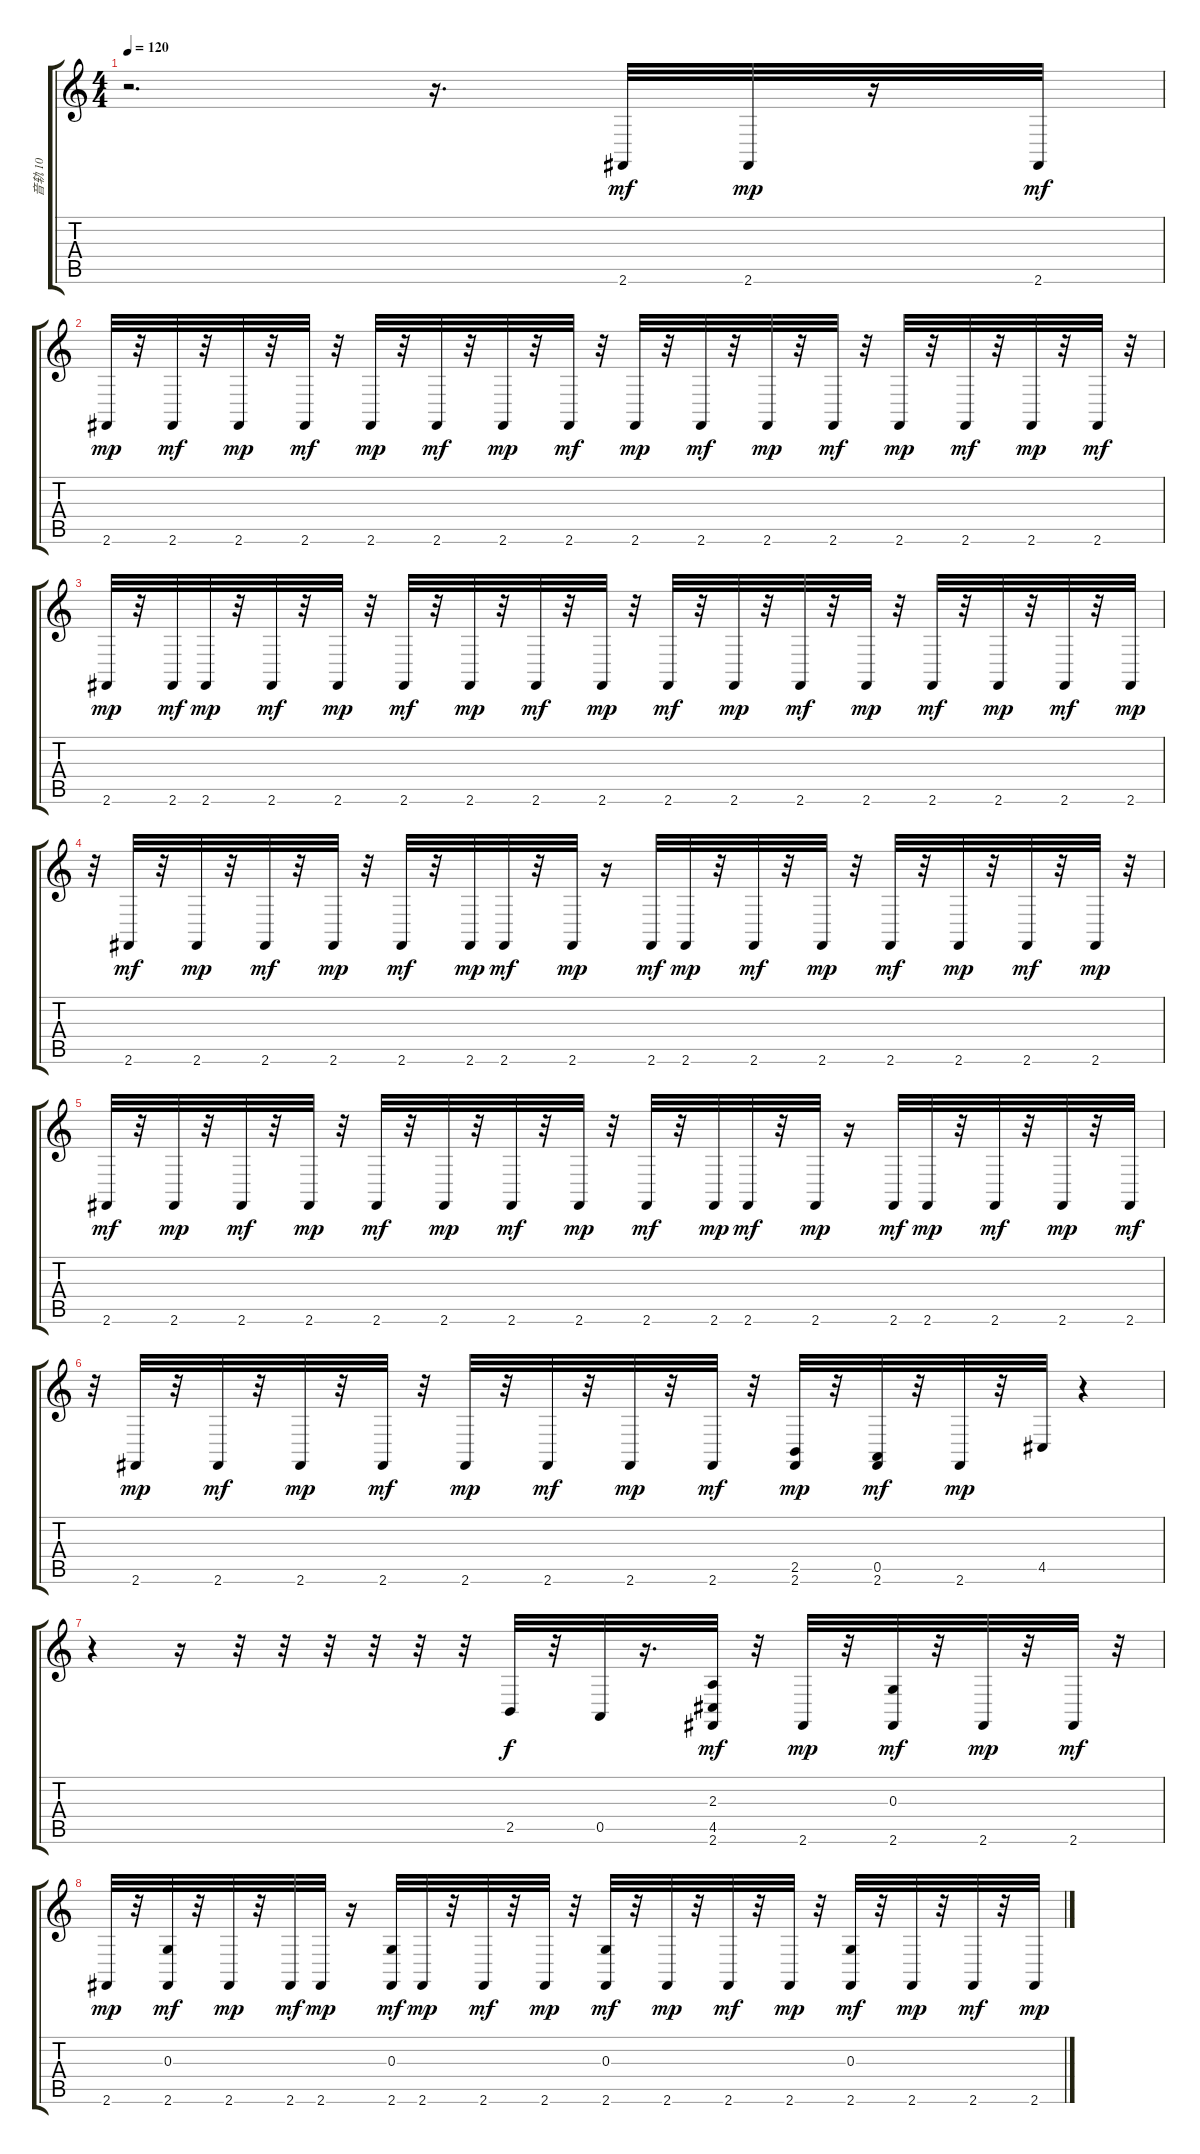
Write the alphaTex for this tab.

\track ("音轨 10" "音轨 10") {instrument acousticgrandpiano}
\staff {score tabs}
\tuning (E4 B3 G3 D3 A2 E2) {hide}
\ts (4 4)
\tempo 120
\clef g2
\ks c
r.2{d dy mp} r.16{d} 2.6.32{dy mf} 2.6.32{dy mp} r.16 2.6.32{dy mf} |
2.6.32{dy mp} r.32 2.6.32{dy mf} r.32 2.6.32{dy mp} r.32 2.6.32{dy mf} r.32 2.6.32{dy mp} r.32 2.6.32{dy mf} r.32 2.6.32{dy mp} r.32 2.6.32{dy mf} r.32 2.6.32{dy mp} r.32 2.6.32{dy mf} r.32 2.6.32{dy mp} r.32 2.6.32{dy mf} r.32 2.6.32{dy mp} r.32 2.6.32{dy mf} r.32 2.6.32{dy mp} r.32 2.6.32{dy mf} r.32 |
2.6.32{dy mp} r.32 2.6.32{dy mf} 2.6.32{dy mp} r.32 2.6.32{dy mf} r.32 2.6.32{dy mp} r.32 2.6.32{dy mf} r.32 2.6.32{dy mp} r.32 2.6.32{dy mf} r.32 2.6.32{dy mp} r.32 2.6.32{dy mf} r.32 2.6.32{dy mp} r.32 2.6.32{dy mf} r.32 2.6.32{dy mp} r.32 2.6.32{dy mf} r.32 2.6.32{dy mp} r.32 2.6.32{dy mf} r.32 2.6.32{dy mp} |
r.32 2.6.32{dy mf} r.32 2.6.32{dy mp} r.32 2.6.32{dy mf} r.32 2.6.32{dy mp} r.32 2.6.32{dy mf} r.32 2.6.32{dy mp} 2.6.32{dy mf} r.32 2.6.32{dy mp} r.16 2.6.32{dy mf} 2.6.32{dy mp} r.32 2.6.32{dy mf} r.32 2.6.32{dy mp} r.32 2.6.32{dy mf} r.32 2.6.32{dy mp} r.32 2.6.32{dy mf} r.32 2.6.32{dy mp} r.32 |
2.6.32{dy mf} r.32 2.6.32{dy mp} r.32 2.6.32{dy mf} r.32 2.6.32{dy mp} r.32 2.6.32{dy mf} r.32 2.6.32{dy mp} r.32 2.6.32{dy mf} r.32 2.6.32{dy mp} r.32 2.6.32{dy mf} r.32 2.6.32{dy mp} 2.6.32{dy mf} r.32 2.6.32{dy mp} r.16 2.6.32{dy mf} 2.6.32{dy mp} r.32 2.6.32{dy mf} r.32 2.6.32{dy mp} r.32 2.6.32{dy mf} |
r.32 2.6.32{dy mp} r.32 2.6.32{dy mf} r.32 2.6.32{dy mp} r.32 2.6.32{dy mf} r.32 2.6.32{dy mp} r.32 2.6.32{dy mf} r.32 2.6.32{dy mp} r.32 2.6.32{dy mf} r.32 (2.5 2.6).32{dy mp} r.32 (0.5 2.6).32{dy mf} r.32 2.6.32{dy mp} r.32 4.5.32 r.4 |
r.4 r.16 r.32 r.32 r.32 r.32 r.32 r.32 2.5.32{dy f} r.32 0.5.32 r.16{d} (2.3 4.5 2.6).32{dy mf} r.32 2.6.32{dy mp} r.32 (0.3 2.6).32{dy mf} r.32 2.6.32{dy mp} r.32 2.6.32{dy mf} r.32 |
2.6.32{dy mp} r.32 (0.3 2.6).32{dy mf} r.32 2.6.32{dy mp} r.32 2.6.32{dy mf} 2.6.32{dy mp} r.16 (0.3 2.6).32{dy mf} 2.6.32{dy mp} r.32 2.6.32{dy mf} r.32 2.6.32{dy mp} r.32 (0.3 2.6).32{dy mf} r.32 2.6.32{dy mp} r.32 2.6.32{dy mf} r.32 2.6.32{dy mp} r.32 (0.3 2.6).32{dy mf} r.32 2.6.32{dy mp} r.32 2.6.32{dy mf} r.32 2.6.32{dy mp}
